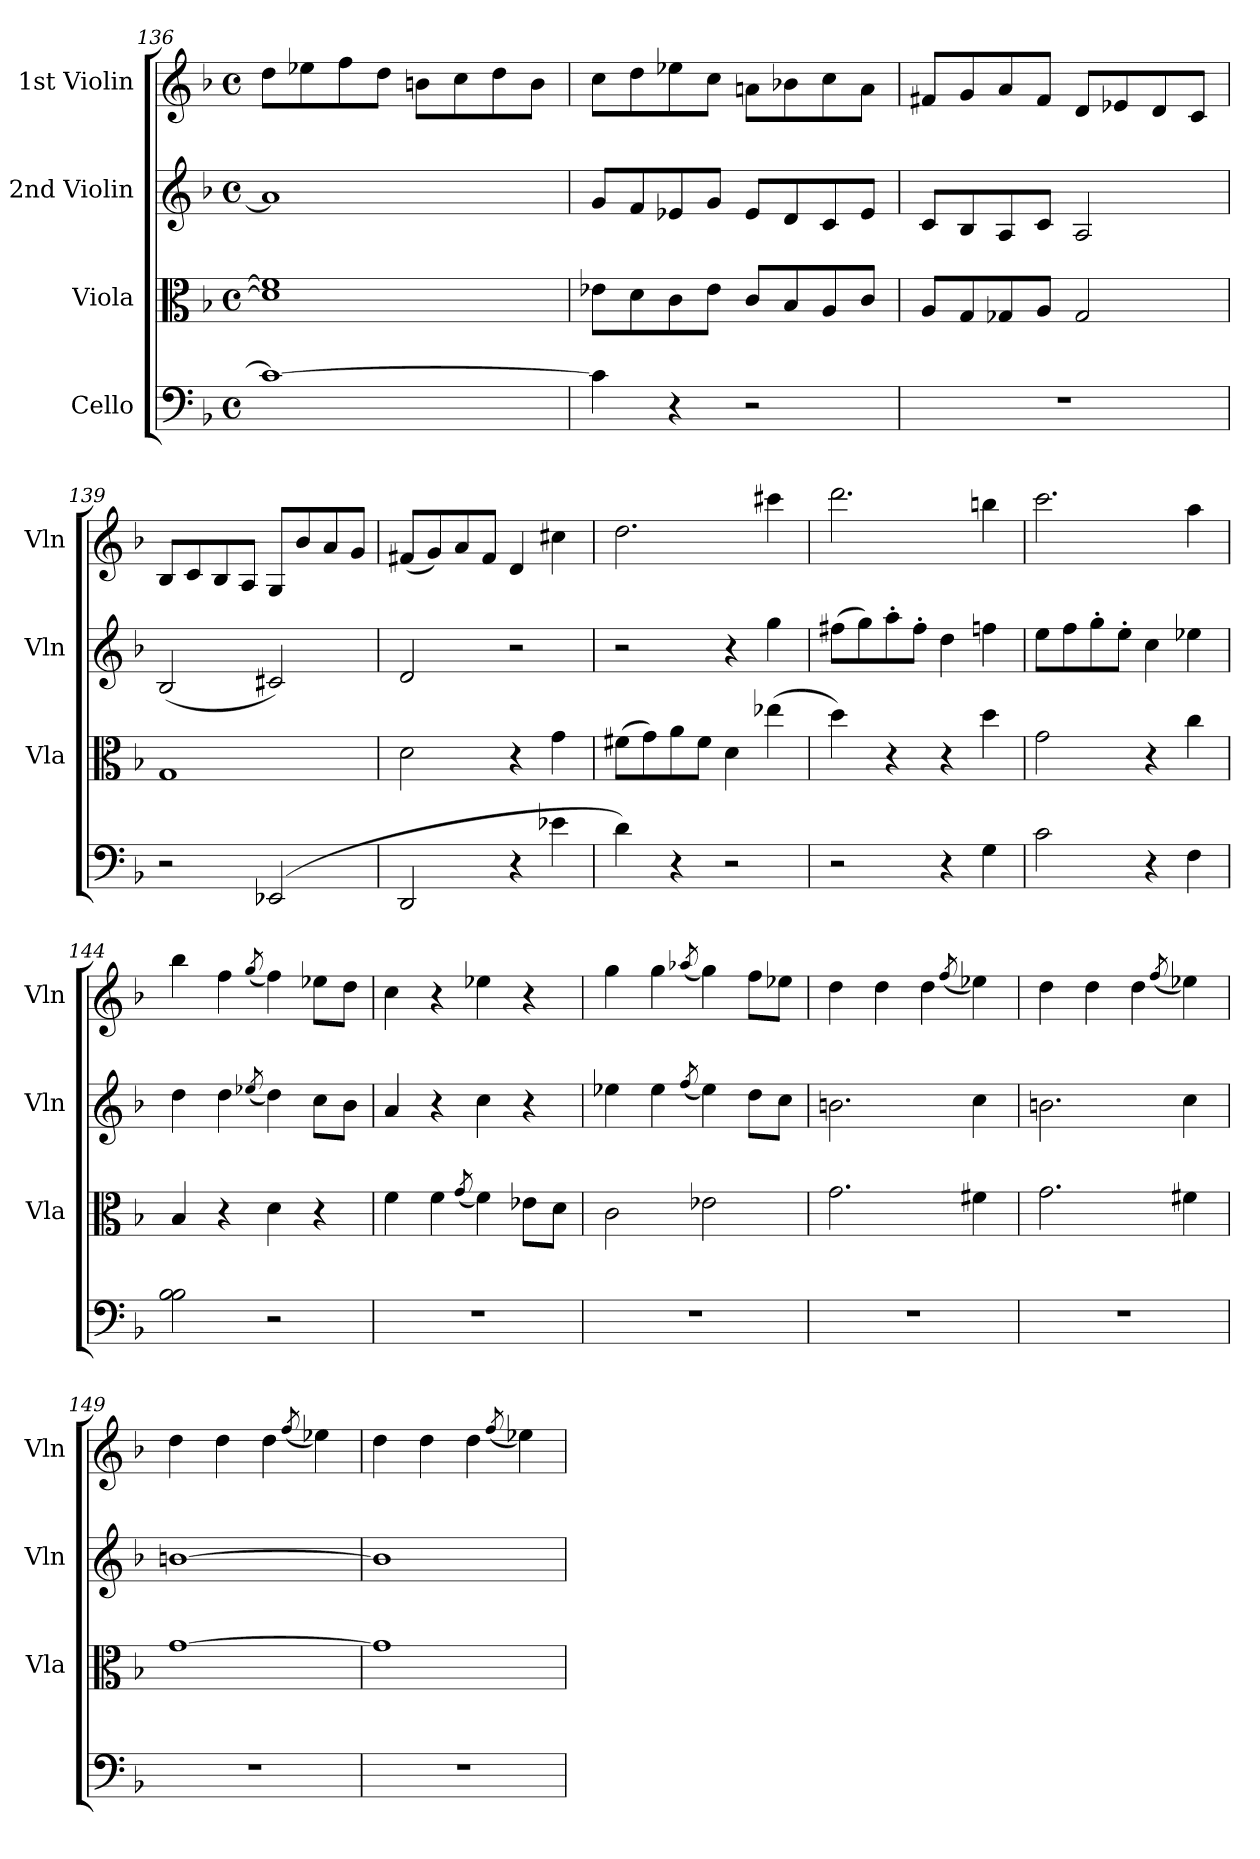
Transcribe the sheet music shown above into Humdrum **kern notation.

**kern	**kern	**kern	**kern
*part4	*part3	*part2	*part1
*staff4	*staff3	*staff2	*staff1
*I"Cello	*I"Viola	*I"2nd Violin	*I"1st Violin
*	*I'Vla	*I'Vln	*I'Vln
*clefF4	*clefC3	*clefG2	*clefG2
*k[b-]	*k[b-]	*k[b-]	*k[b-]
*F:	*F:	*F:	*F:
*M4/4	*M4/4	*M4/4	*M4/4
*met(c)	*met(c)	*met(c)	*met(c)
=136	=136	=136	=136
1c_	1d] 1f]	1a-]	8dd\L
.	.	.	8ee-X\
.	.	.	8ff\
.	.	.	8dd\J
.	.	.	8bn\L
.	.	.	8cc\
.	.	.	8dd\
.	.	.	8b\J
=137	=137	=137	=137
4c\]	8e-X\L	8g/L	8cc\L
.	8d\	8f/	8dd\
4r	8c\	8e-X/	8ee-X\
.	8e-\J	8g/J	8cc\J
2r	8c/L	8e-/L	8an\L
.	8B-/	8d/	8b-X\
.	8A/	8c/	8cc\
.	8c/J	8e-/J	8a\J
=138	=138	=138	=138
1r	8A/L	8c/L	8f#X/L
.	8G/	8B-/	8g/
.	8G-X/	8A/	8a/
.	8A/J	8c/J	8f#/J
.	2G-/	2A/	8d/L
.	.	.	8e-X/
.	.	.	8d/
.	.	.	8c/J
=139	=139	=139	=139
2r	1G	(2B-/	8B-/L
.	.	.	8c/
.	.	.	8B-/
.	.	.	8A/J
(2EE-X/	.	2c#X/)	8G/L
.	.	.	8b-/
.	.	.	8a/
.	.	.	8g/J
=140	=140	=140	=140
2DD/	2d\	2d/	(8f#X/L
.	.	.	8g/)
.	.	.	8a/
.	.	.	8f#/J
4r	4r	2r	4d/
4e-X\	4g\	.	4cc#X\
=141	=141	=141	=141
4d\)	(8f#X\L	2r	2.dd\
.	8g\)	.	.
4r	8a\	.	.
.	8f#\J	.	.
2r	4d\	4r	.
.	(4ee-X\	4gg\	4ccc#X\
=142	=142	=142	=142
2r	4dd\)	(8ff#X\L	2.ddd\
.	.	8gg\)	.
.	4r	8aa'\	.
.	.	8ff#'\J	.
4r	4r	4dd\	.
4G\	4dd\	4ffn\	4bbn\
=143	=143	=143	=143
2c\	2g\	8ee\L	2.ccc\
.	.	8ff\	.
.	.	8gg'\	.
.	.	8ee'\J	.
4r	4r	4cc\	.
4F\	4cc\	4ee-X\	4aa\
=144	=144	=144	=144
2B-\ 2B-\	4B-/	4dd\	4bb-\
.	4r	4dd\	4ff\
.	.	(8qee-X/	(8qgg/
2r	4d\	4dd\)	4ff\)
.	4r	8cc\L	8ee-X\L
.	.	8b-\J	8dd\J
=145	=145	=145	=145
1r	4f\	4a/	4cc\
.	4f\	4r	4r
.	(8qg/	.	.
.	4f\)	4cc\	4ee-X\
.	8e-X\L	4r	4r
.	8d\J	.	.
=146	=146	=146	=146
1r	2c\	4ee-X\	4gg\
.	.	4ee-\	4gg\
.	.	(8qff/	(8qaa-X/
.	2e-X\	4ee-\)	4gg\)
.	.	8dd\L	8ff\L
.	.	8cc\J	8ee-X\J
=147	=147	=147	=147
1r	2.g\	2.bn\	4dd\
.	.	.	4dd\
.	.	.	4dd\
.	.	.	(8qff/
.	4f#X\	4cc\	4ee-X\)
=148	=148	=148	=148
1r	2.g\	2.bn\	4dd\
.	.	.	4dd\
.	.	.	4dd\
.	.	.	(8qff/
.	4f#X\	4cc\	4ee-X\)
=149	=149	=149	=149
1r	[1g	[1bn	4dd\
.	.	.	4dd\
.	.	.	4dd\
.	.	.	(8qff/
.	.	.	4ee-X\)
=150	=150	=150	=150
1r	1g]	1b]	4dd\
.	.	.	4dd\
.	.	.	4dd\
.	.	.	(8qff/
.	.	.	4ee-X\)
=	=	=	=
*-	*-	*-	*-
